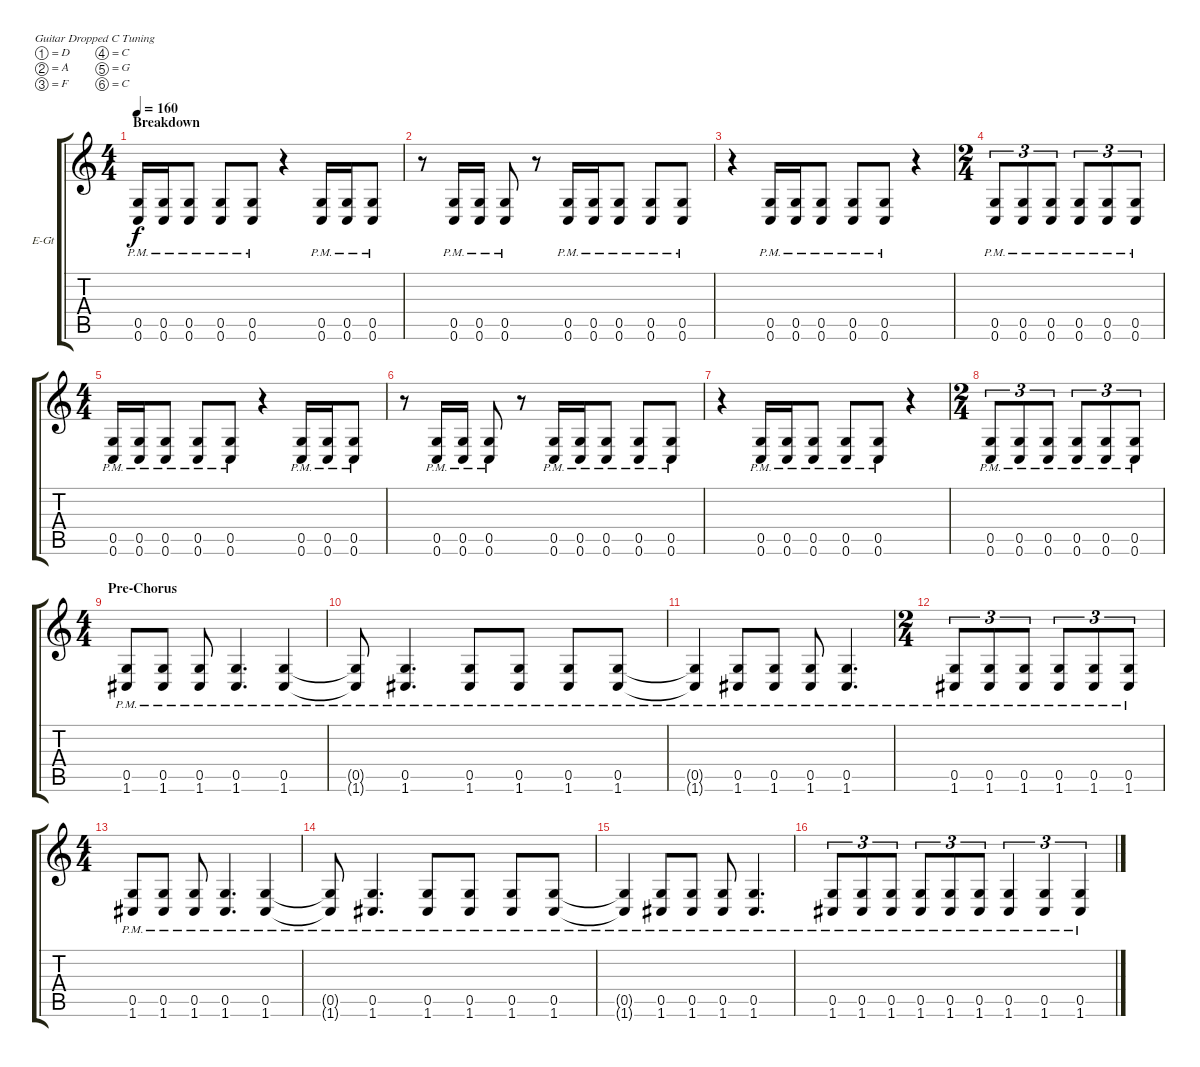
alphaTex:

\defaultSystemsLayout 4
\bracketExtendMode groupsimilarinstruments
\firstSystemTrackNameOrientation horizontal
\otherSystemsTrackNameOrientation horizontal
\track ("Guitar 1" "E-Gt") {instrument distortionguitar}
\staff {score tabs}
\tuning (D4 A3 F3 C3 G2 C2)
\ts (4 4)
\section ("" "Breakdown")
\tempo 160
\clef g2
\ks c
(0.6{pm} 0.5{pm}).16{dy f} (0.6{pm} 0.5{pm}).16 (0.6{pm} 0.5{pm}).8 (0.6{pm} 0.5{pm}).8 (0.6{pm} 0.5{pm}).8 r.4 (0.6{pm} 0.5{pm}).16 (0.6{pm} 0.5{pm}).16 (0.6{pm} 0.5{pm}).8 |
r.8 (0.6{pm} 0.5{pm}).16 (0.6{pm} 0.5{pm}).16 (0.6{pm} 0.5{pm}).8 r.8 (0.6{pm} 0.5{pm}).16 (0.6{pm} 0.5{pm}).16 (0.6{pm} 0.5{pm}).8 (0.6{pm} 0.5{pm}).8 (0.6{pm} 0.5{pm}).8 |
r.4 (0.6{pm} 0.5{pm}).16 (0.6{pm} 0.5{pm}).16 (0.6{pm} 0.5{pm}).8 (0.6{pm} 0.5{pm}).8 (0.6{pm} 0.5{pm}).8 r.4 |
\ts (2 4)
(0.6{pm} 0.5{pm}).8{tu (3 2)} (0.6{pm} 0.5{pm}).8{tu (3 2)} (0.6{pm} 0.5{pm}).8{tu (3 2)} (0.6{pm} 0.5{pm}).8{tu (3 2)} (0.6{pm} 0.5{pm}).8{tu (3 2)} (0.6{pm} 0.5{pm}).8{tu (3 2)} |
\ts (4 4)
(0.6{pm} 0.5{pm}).16 (0.6{pm} 0.5{pm}).16 (0.6{pm} 0.5{pm}).8 (0.6{pm} 0.5{pm}).8 (0.6{pm} 0.5{pm}).8 r.4 (0.6{pm} 0.5{pm}).16 (0.6{pm} 0.5{pm}).16 (0.6{pm} 0.5{pm}).8 |
r.8 (0.6{pm} 0.5{pm}).16 (0.6{pm} 0.5{pm}).16 (0.6{pm} 0.5{pm}).8 r.8 (0.6{pm} 0.5{pm}).16 (0.6{pm} 0.5{pm}).16 (0.6{pm} 0.5{pm}).8 (0.6{pm} 0.5{pm}).8 (0.6{pm} 0.5{pm}).8 |
r.4 (0.6{pm} 0.5{pm}).16 (0.6{pm} 0.5{pm}).16 (0.6{pm} 0.5{pm}).8 (0.6{pm} 0.5{pm}).8 (0.6{pm} 0.5{pm}).8 r.4 |
\ts (2 4)
(0.6{pm} 0.5{pm}).8{tu (3 2)} (0.6{pm} 0.5{pm}).8{tu (3 2)} (0.6{pm} 0.5{pm}).8{tu (3 2)} (0.6{pm} 0.5{pm}).8{tu (3 2)} (0.6{pm} 0.5{pm}).8{tu (3 2)} (0.6{pm} 0.5{pm}).8{tu (3 2)} |
\ts (4 4)
\section ("" "Pre-Chorus")
(1.6{pm} 0.5{pm}).8 (1.6{pm} 0.5{pm}).8 (1.6{pm} 0.5{pm}).8 (1.6{pm} 0.5{pm}).4{d} (1.6{pm} 0.5{pm}).4 |
(0.5{pm t} 1.6{pm t}).8 (1.6{pm} 0.5{pm}).4{d} (0.5{pm} 1.6{pm}).8 (1.6{pm} 0.5{pm}).8 (1.6{pm} 0.5{pm}).8 (1.6{pm} 0.5{pm}).8 |
(0.5{pm t} 1.6{pm t}).4 (1.6{pm} 0.5{pm}).8 (1.6{pm} 0.5{pm}).8 (1.6{pm} 0.5{pm}).8 (1.6{pm} 0.5{pm}).4{d} |
\ts (2 4)
(1.6{pm} 0.5{pm}).8{tu (3 2)} (1.6{pm} 0.5{pm}).8{tu (3 2)} (1.6{pm} 0.5{pm}).8{tu (3 2)} (1.6{pm} 0.5{pm}).8{tu (3 2)} (1.6{pm} 0.5{pm}).8{tu (3 2)} (1.6{pm} 0.5{pm}).8{tu (3 2)} |
\ts (4 4)
(1.6{pm} 0.5{pm}).8 (1.6{pm} 0.5{pm}).8 (1.6{pm} 0.5{pm}).8 (1.6{pm} 0.5{pm}).4{d} (1.6{pm} 0.5{pm}).4 |
(0.5{pm t} 1.6{pm t}).8 (1.6{pm} 0.5{pm}).4{d} (0.5{pm} 1.6{pm}).8 (1.6{pm} 0.5{pm}).8 (1.6{pm} 0.5{pm}).8 (1.6{pm} 0.5{pm}).8 |
(0.5{pm t} 1.6{pm t}).4 (1.6{pm} 0.5{pm}).8 (1.6{pm} 0.5{pm}).8 (1.6{pm} 0.5{pm}).8 (1.6{pm} 0.5{pm}).4{d} |
(1.6{pm} 0.5{pm}).8{tu (3 2)} (1.6{pm} 0.5{pm}).8{tu (3 2)} (1.6{pm} 0.5{pm}).8{tu (3 2)} (1.6{pm} 0.5{pm}).8{tu (3 2)} (1.6{pm} 0.5{pm}).8{tu (3 2)} (1.6{pm} 0.5{pm}).8{tu (3 2)} (0.5{pm} 1.6{pm}).4{tu (3 2)} (0.5{pm} 1.6{pm}).4{tu (3 2)} (0.5{pm} 1.6{pm}).4{tu (3 2)}
